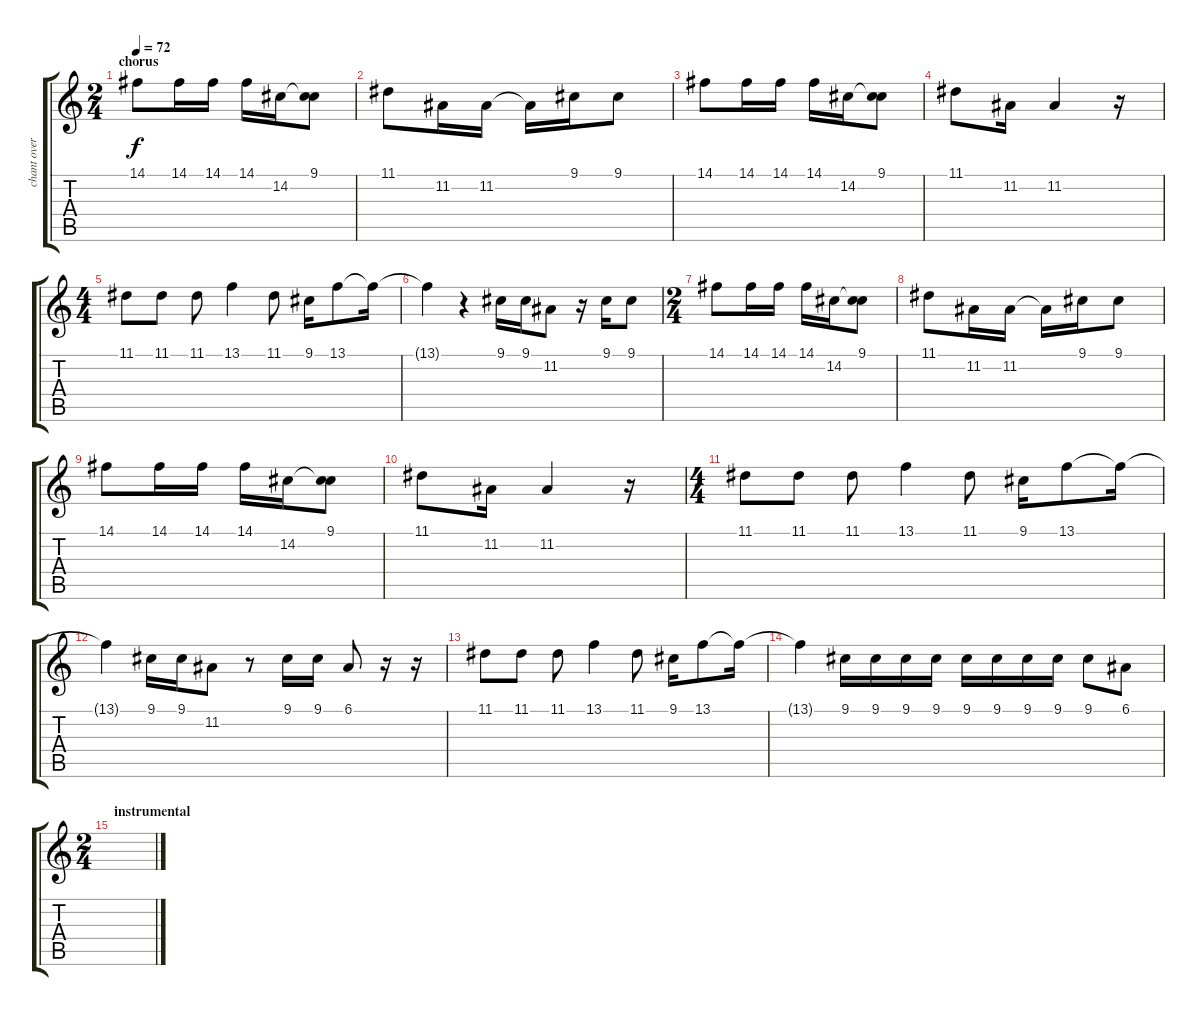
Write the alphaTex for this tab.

\track ("chant overdub" "chant over") {instrument piccolo}
\staff {score tabs}
\tuning (E4 B3 G3 D3 A2 E2) {hide}
\ts (2 4)
\section ("" "chorus")
\tempo 72
\clef g2
\ks c
14.1.8{dy f} 14.1.16 14.1.16 14.1.16 14.2.16 (9.1 14.2{t}).8 |
11.1.8 11.2.16 11.2.16 11.2{t}.16 9.1.16 9.1.8 |
14.1.8 14.1.16 14.1.16 14.1.16 14.2.16 (9.1 14.2{t}).8 |
11.1.8 11.2.16 11.2.4 r.16 |
\ts (4 4)
11.1.8 11.1.8 11.1.8 13.1.4 11.1.8 9.1.16 13.1.8 13.1{t}.16 |
13.1{t}.4 r.4 9.1.16 9.1.16 11.2.8 r.16 9.1.16 9.1.8 |
\ts (2 4)
14.1.8 14.1.16 14.1.16 14.1.16 14.2.16 (9.1 14.2{t}).8 |
11.1.8 11.2.16 11.2.16 11.2{t}.16 9.1.16 9.1.8 |
14.1.8 14.1.16 14.1.16 14.1.16 14.2.16 (9.1 14.2{t}).8 |
11.1.8 11.2.16 11.2.4 r.16 |
\ts (4 4)
11.1.8 11.1.8 11.1.8 13.1.4 11.1.8 9.1.16 13.1.8 13.1{t}.16 |
13.1{t}.4 9.1.16 9.1.16 11.2.8 r.8 9.1.16 9.1.16 6.1.8 r.16 r.16 |
11.1.8 11.1.8 11.1.8 13.1.4 11.1.8 9.1.16 13.1.8 13.1{t}.16 |
13.1{t}.4 9.1.16 9.1.16 9.1.16 9.1.16 9.1.16 9.1.16 9.1.16 9.1.16 9.1.8 6.1.8 |
\ts (2 4)
\section ("" "instrumental")
